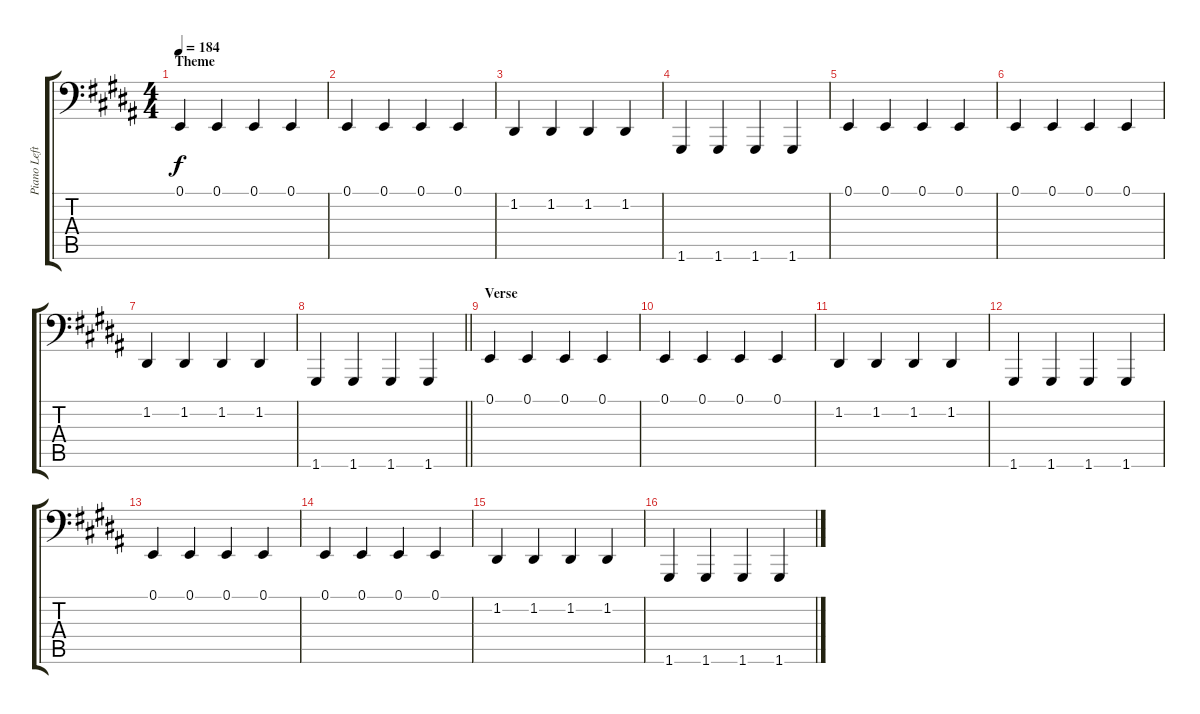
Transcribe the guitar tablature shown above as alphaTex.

\track ("Piano Left Hand" "Piano Left") {instrument brightacousticpiano}
\staff {score tabs}
\tuning (E2 D2 C2 B1 A1 G1) {hide}
\ts (4 4)
\section ("" "Theme")
\tempo 184
\clef f4
\ks b
0.1.4{dy f} 0.1.4 0.1.4 0.1.4 |
0.1.4 0.1.4 0.1.4 0.1.4 |
1.2.4 1.2.4 1.2.4 1.2.4 |
1.6.4 1.6.4 1.6.4 1.6.4 |
0.1.4 0.1.4 0.1.4 0.1.4 |
0.1.4 0.1.4 0.1.4 0.1.4 |
1.2.4 1.2.4 1.2.4 1.2.4 |
\barLineRight lightlight
1.6.4 1.6.4 1.6.4 1.6.4 |
\section ("" "Verse")
0.1.4 0.1.4 0.1.4 0.1.4 |
0.1.4 0.1.4 0.1.4 0.1.4 |
1.2.4 1.2.4 1.2.4 1.2.4 |
1.6.4 1.6.4 1.6.4 1.6.4 |
0.1.4 0.1.4 0.1.4 0.1.4 |
0.1.4 0.1.4 0.1.4 0.1.4 |
1.2.4 1.2.4 1.2.4 1.2.4 |
1.6.4 1.6.4 1.6.4 1.6.4
